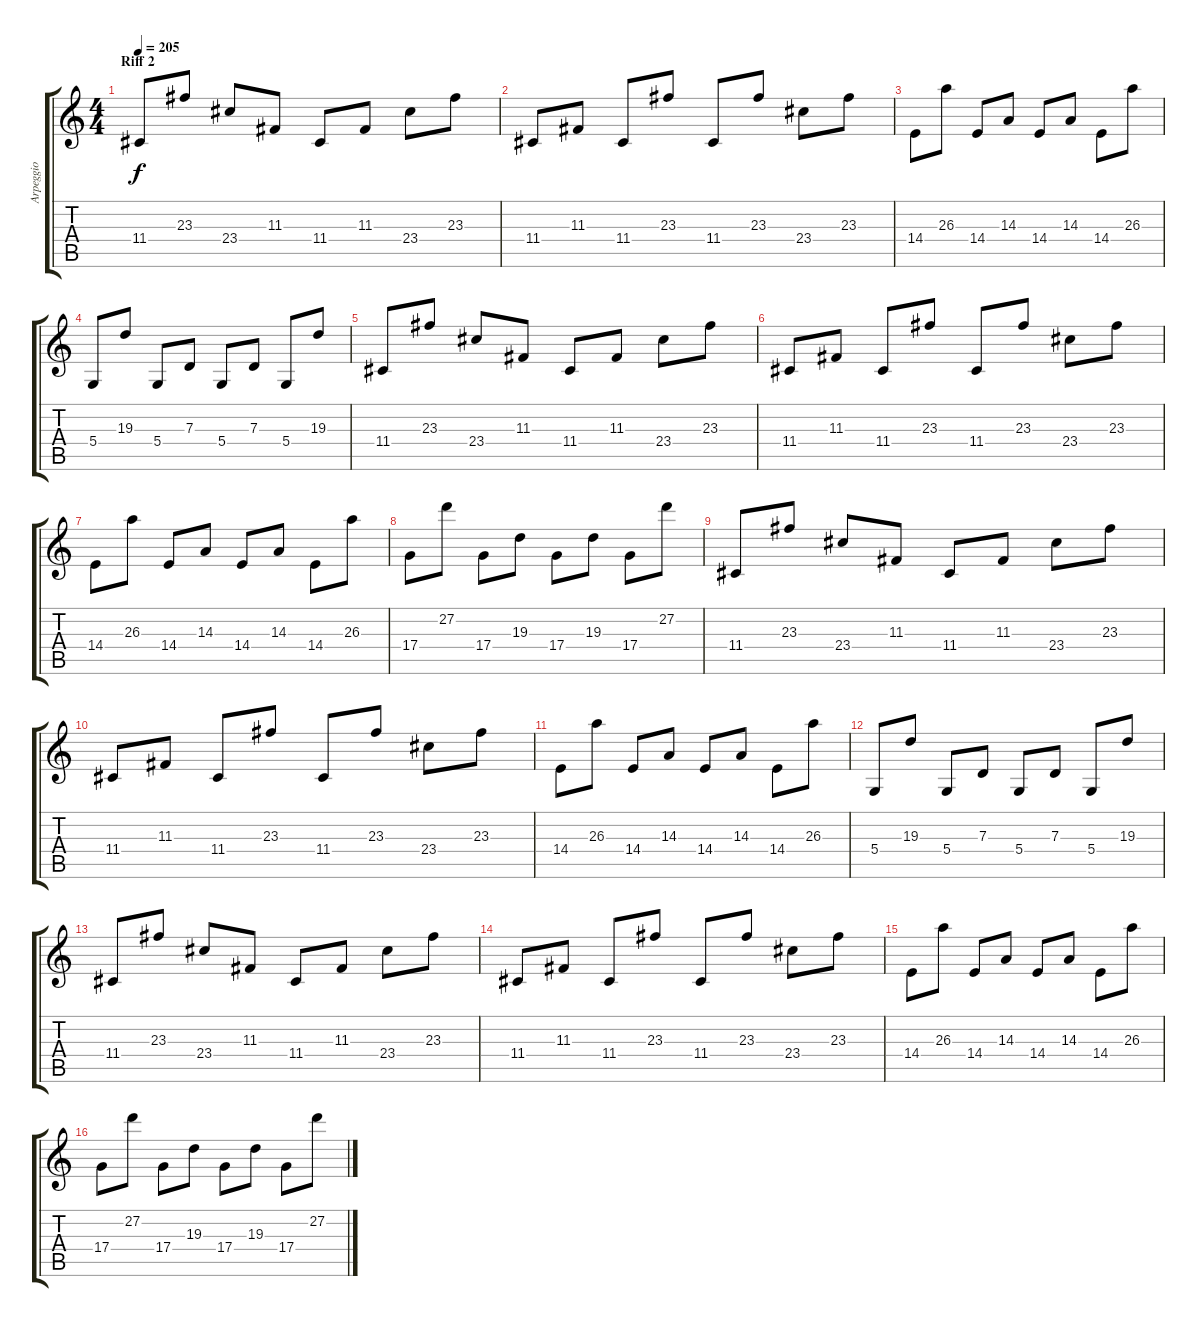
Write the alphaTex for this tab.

\track ("Arpeggio" "Arpeggio") {instrument lead2sawtooth}
\staff {score tabs}
\tuning (E4 B3 G3 D3 A2 E2) {hide}
\ts (4 4)
\section ("" "Riff 2")
\tempo 205
\clef g2
\ks c
11.4.8{dy f} 23.3.8 23.4.8 11.3.8 11.4.8 11.3.8 23.4.8 23.3.8 |
11.4.8 11.3.8 11.4.8 23.3.8 11.4.8 23.3.8 23.4.8 23.3.8 |
14.4.8 26.3.8 14.4.8 14.3.8 14.4.8 14.3.8 14.4.8 26.3.8 |
5.4.8 19.3.8 5.4.8 7.3.8 5.4.8 7.3.8 5.4.8 19.3.8 |
11.4.8 23.3.8 23.4.8 11.3.8 11.4.8 11.3.8 23.4.8 23.3.8 |
11.4.8 11.3.8 11.4.8 23.3.8 11.4.8 23.3.8 23.4.8 23.3.8 |
14.4.8 26.3.8 14.4.8 14.3.8 14.4.8 14.3.8 14.4.8 26.3.8 |
17.4.8 27.2.8 17.4.8 19.3.8 17.4.8 19.3.8 17.4.8 27.2.8 |
11.4.8 23.3.8 23.4.8 11.3.8 11.4.8 11.3.8 23.4.8 23.3.8 |
11.4.8 11.3.8 11.4.8 23.3.8 11.4.8 23.3.8 23.4.8 23.3.8 |
14.4.8 26.3.8 14.4.8 14.3.8 14.4.8 14.3.8 14.4.8 26.3.8 |
5.4.8 19.3.8 5.4.8 7.3.8 5.4.8 7.3.8 5.4.8 19.3.8 |
11.4.8 23.3.8 23.4.8 11.3.8 11.4.8 11.3.8 23.4.8 23.3.8 |
11.4.8 11.3.8 11.4.8 23.3.8 11.4.8 23.3.8 23.4.8 23.3.8 |
14.4.8 26.3.8 14.4.8 14.3.8 14.4.8 14.3.8 14.4.8 26.3.8 |
17.4.8 27.2.8 17.4.8 19.3.8 17.4.8 19.3.8 17.4.8 27.2.8
